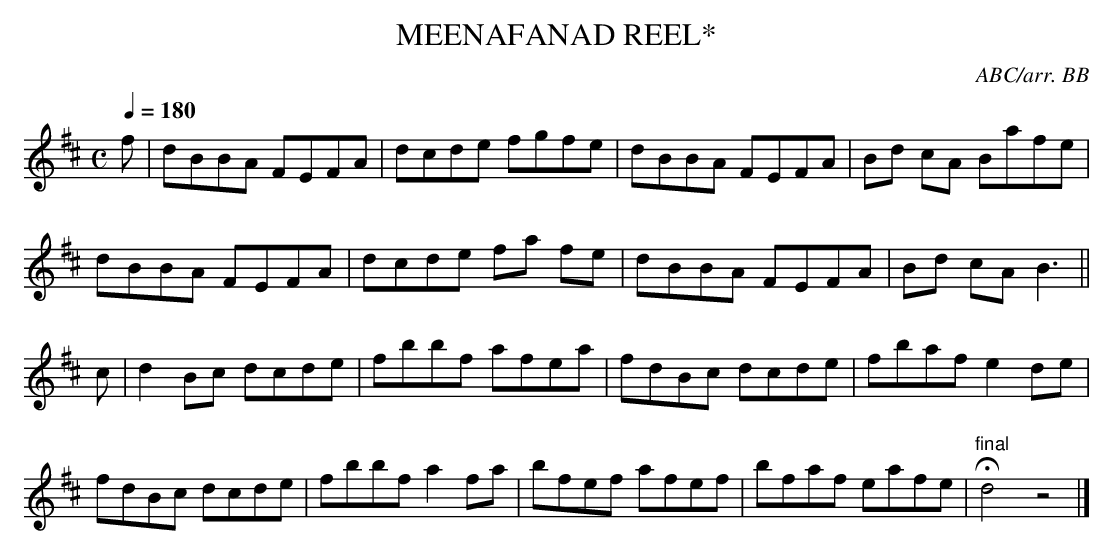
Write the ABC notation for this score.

X:1
T:MEENAFANAD REEL*
C:ABC/arr. BB
Q:1/4=180
L:1/8
M:C
K:D
f|dBBA FEFA|dcde fgfe|dBBA FEFA|Bd cA Bafe|
dBBA FEFA|dcde fa fe|dBBA FEFA|Bd cA B3||
c|d2Bc dcde|fbbf afea|fdBc dcde|fbaf e2de|
fdBc dcde|fbbf a2fa|bfef afef|bfaf eafe|\
"final"Hd4z4|]
